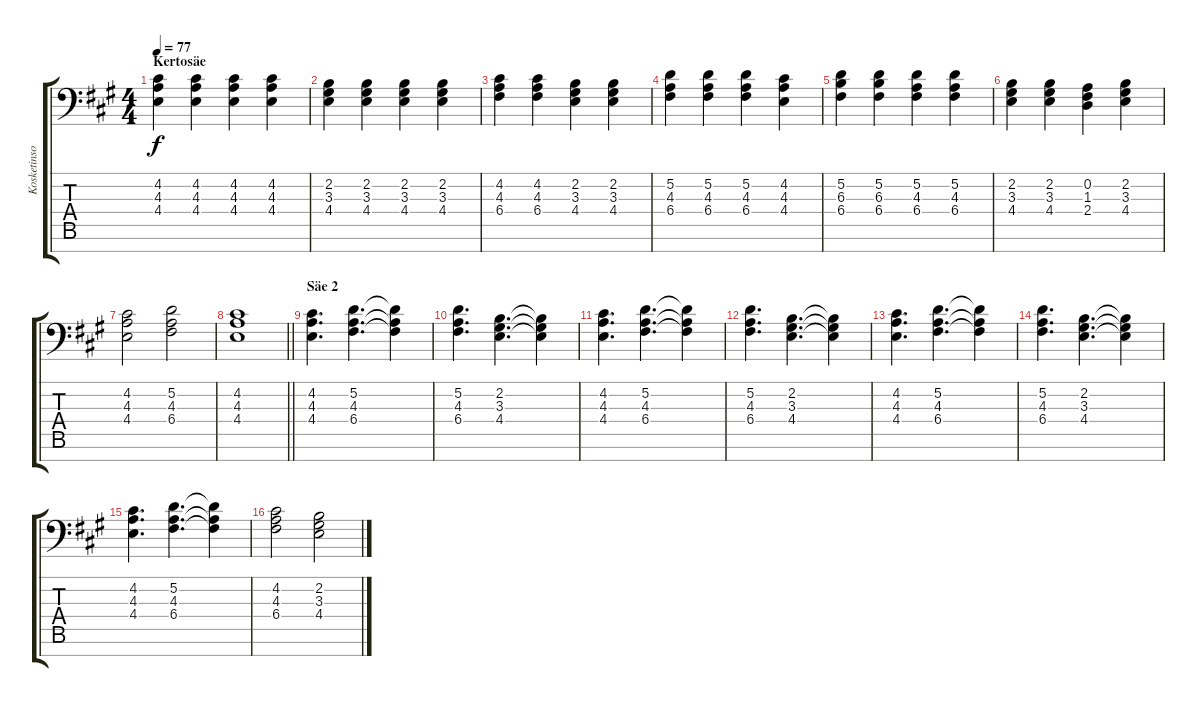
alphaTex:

\track ("Kosketinsoitin" "Kosketinso") {instrument acousticgrandpiano}
\staff {score tabs}
\tuning (D4 A3 F3 C3 G2 D2 A1) {hide}
\ts (4 4)
\section ("" "Kertosäe")
\tempo 77
\clef f4
\ks a
(4.2 4.3 4.4).4{dy f} (4.2 4.3 4.4).4 (4.2 4.3 4.4).4 (4.2 4.3 4.4).4 |
(2.2 3.3 4.4).4 (2.2 3.3 4.4).4 (2.2 3.3 4.4).4 (2.2 3.3 4.4).4 |
(4.2 4.3 6.4).4 (4.2 4.3 6.4).4 (2.2 3.3 4.4).4 (2.2 3.3 4.4).4 |
(5.2 4.3 6.4).4 (5.2 4.3 6.4).4 (5.2 4.3 6.4).4 (4.2 4.3 4.4).4 |
(5.2 6.3 6.4).4 (5.2 6.3 6.4).4 (5.2 4.3 6.4).4 (5.2 4.3 6.4).4 |
(2.2 3.3 4.4).4 (2.2 3.3 4.4).4 (0.2 1.3 2.4).4 (2.2 3.3 4.4).4 |
(4.2 4.3 4.4).2 (5.2 4.3 6.4).2 |
\barLineRight lightlight
(4.2 4.3 4.4).1 |
\section ("" "Säe 2")
(4.2 4.3 4.4).4{d} (5.2 4.3 6.4).4{d} (5.2{t} 4.3{t} 6.4{t}).4 |
(5.2 4.3 6.4).4{d} (2.2 3.3 4.4).4{d} (2.2{t} 3.3{t} 4.4{t}).4 |
(4.2 4.3 4.4).4{d} (5.2 4.3 6.4).4{d} (5.2{t} 4.3{t} 6.4{t}).4 |
(5.2 4.3 6.4).4{d} (2.2 3.3 4.4).4{d} (2.2{t} 3.3{t} 4.4{t}).4 |
(4.2 4.3 4.4).4{d} (5.2 4.3 6.4).4{d} (5.2{t} 4.3{t} 6.4{t}).4 |
(5.2 4.3 6.4).4{d} (2.2 3.3 4.4).4{d} (2.2{t} 3.3{t} 4.4{t}).4 |
(4.2 4.3 4.4).4{d} (5.2 4.3 6.4).4{d} (5.2{t} 4.3{t} 6.4{t}).4 |
(4.2 4.3 6.4).2 (2.2 3.3 4.4).2
